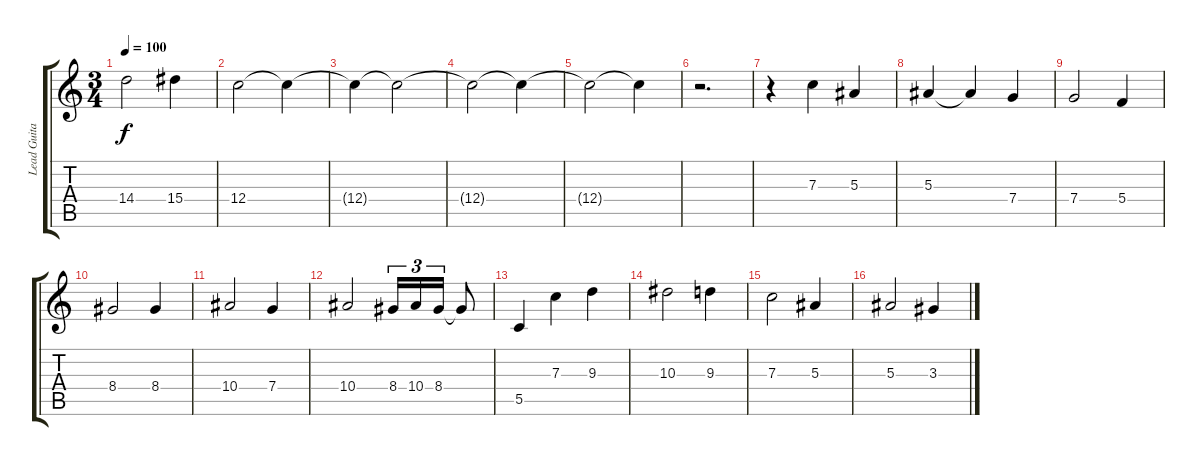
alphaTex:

\track ("Lead Guitar" "Lead Guita") {instrument distortionguitar}
\staff {score tabs}
\tuning (D4 A3 F3 C3 G2 D2) {hide}
\ts (3 4)
\tempo 100
\clef g2
\ks c
14.4.2{dy f} 15.4.4 |
12.4.2 12.4{t}.4 |
12.4{t}.4 12.4{t}.2 |
12.4{t}.2 12.4{t}.4 |
12.4{t}.2 12.4{t}.4 |
r.2{d volume 13} |
r.4 7.3.4 5.3.4 |
5.3.4 5.3{t}.4 7.4.4 |
7.4.2 5.4.4 |
8.4.2 8.4.4 |
10.4.2 7.4.4 |
10.4.2 8.4.16{tu (3 2)} 10.4.16{tu (3 2)} 8.4.16{tu (3 2)} 8.4{t}.8 |
5.5.4 7.3.4 9.3.4 |
10.3.2 9.3.4 |
7.3.2 5.3.4 |
5.3.2 3.3.4
